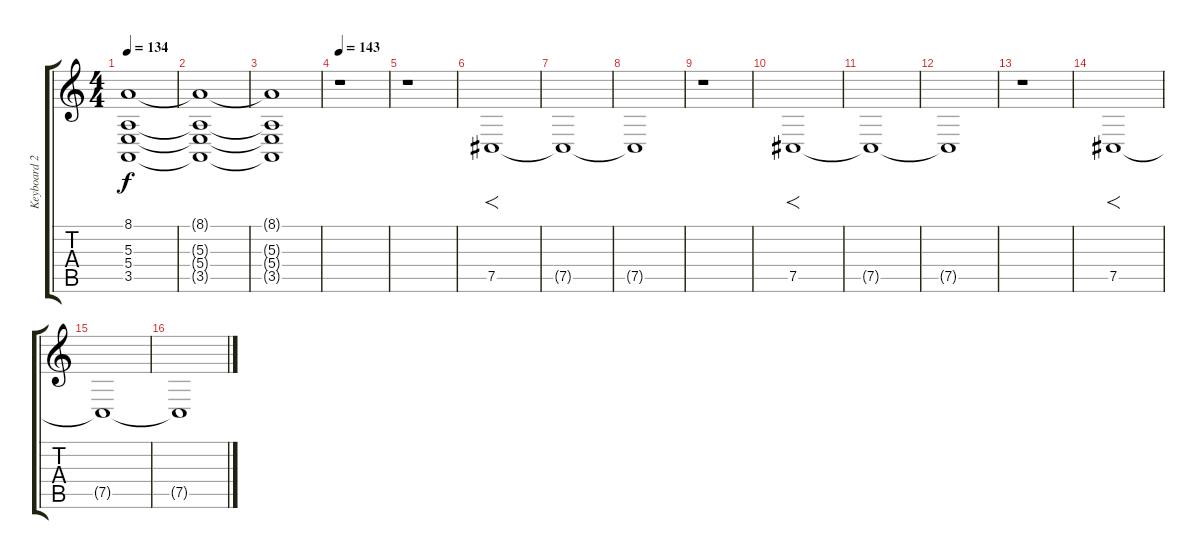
\track ("Keyboard 2" "Keyboard 2") {instrument choiraahs}
\staff {score tabs}
\tuning (Db4 Ab3 E3 B2 Gb2 Db2) {hide}
\ts (4 4)
\tempo 134
\clef g2
\ks c
(8.1 5.3 5.4 3.5).1{dy f} |
(8.1{t} 5.3{t} 5.4{t} 3.5{t}).1 |
(8.1{t} 5.3{t} 5.4{t} 3.5{t}).1 |
\tempo 143
r.1 |
r.1 |
7.5.1{f} |
7.5{t}.1{volume 0} |
7.5{t}.1{volume 10} |
r.1 |
7.5.1{f} |
7.5{t}.1{volume 0} |
7.5{t}.1{volume 10} |
r.1 |
7.5.1{f} |
7.5{t}.1{volume 0} |
7.5{t}.1
